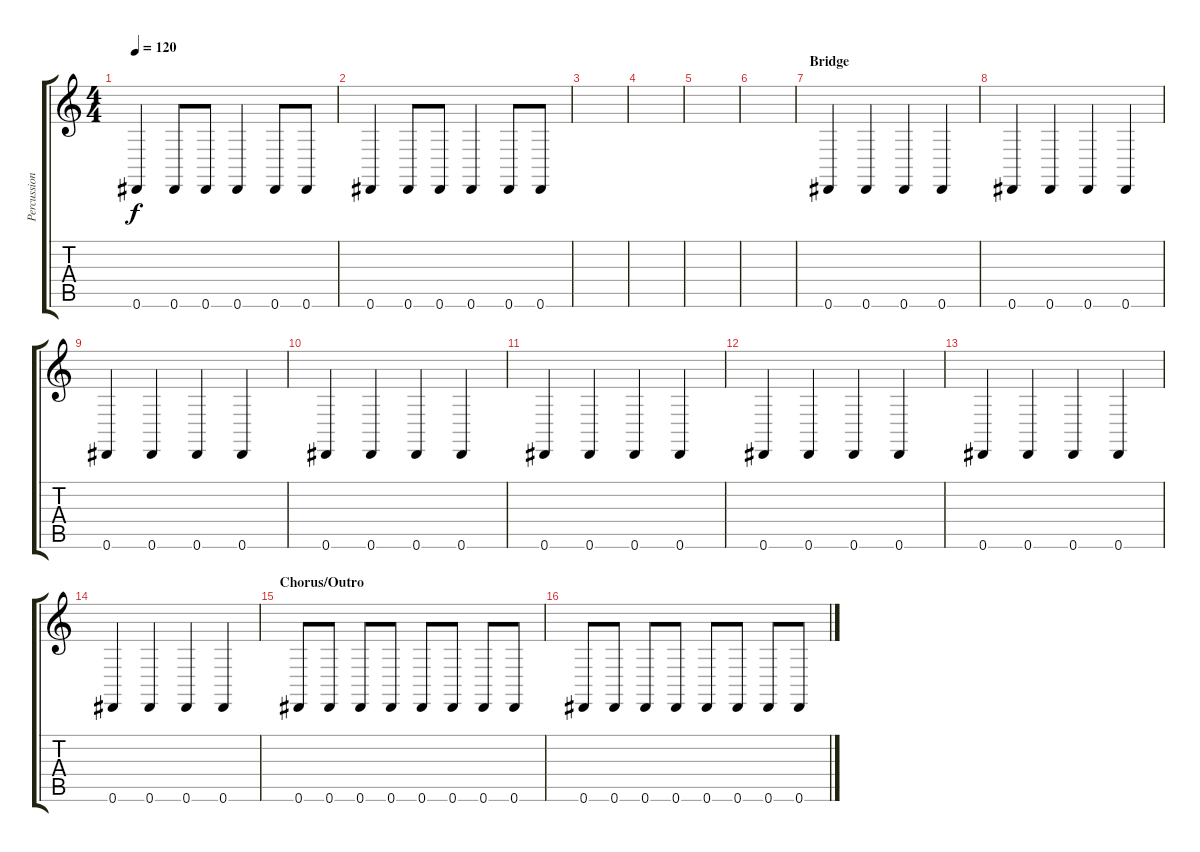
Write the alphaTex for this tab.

\track ("Percussion II" "Percussion") {instrument taikodrum}
\staff {score tabs}
\tuning (Eb4 Bb3 Gb3 Db3 Ab2 Eb2) {hide}
\ts (4 4)
\tempo 120
\clef g2
\ks c
0.6.4{dy f} 0.6.8 0.6.8 0.6.4 0.6.8 0.6.8 |
0.6.4 0.6.8 0.6.8 0.6.4 0.6.8 0.6.8 |
|
|
|
|
\section ("" "Bridge")
0.6.4 0.6.4 0.6.4 0.6.4 |
0.6.4 0.6.4 0.6.4 0.6.4 |
0.6.4 0.6.4 0.6.4 0.6.4 |
0.6.4 0.6.4 0.6.4 0.6.4 |
0.6.4 0.6.4 0.6.4 0.6.4 |
0.6.4 0.6.4 0.6.4 0.6.4 |
0.6.4 0.6.4 0.6.4 0.6.4 |
0.6.4 0.6.4 0.6.4 0.6.4 |
\section ("" "Chorus/Outro")
0.6.8 0.6.8 0.6.8 0.6.8 0.6.8 0.6.8 0.6.8 0.6.8 |
0.6.8 0.6.8 0.6.8 0.6.8 0.6.8 0.6.8 0.6.8 0.6.8
